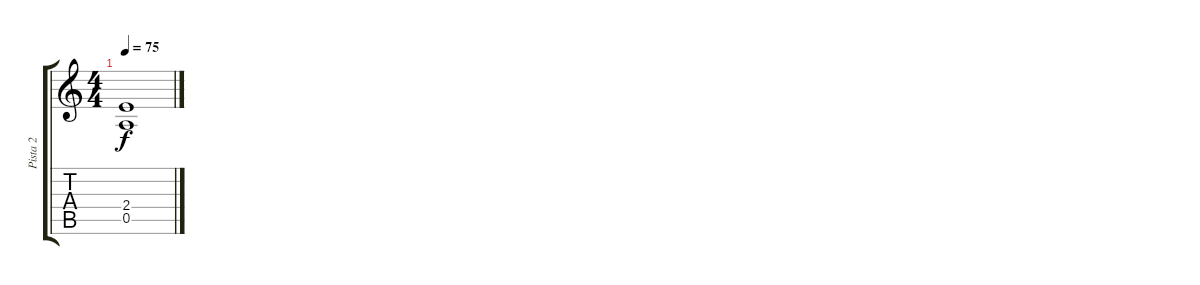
\track ("Pista 2" "Pista 2") {instrument distortionguitar}
\staff {score tabs}
\tuning (E4 B3 G3 D3 A2 E2) {hide}
\ts (4 4)
\tempo 75
\clef g2
\ks c
(2.4 0.5).1{dy f}
